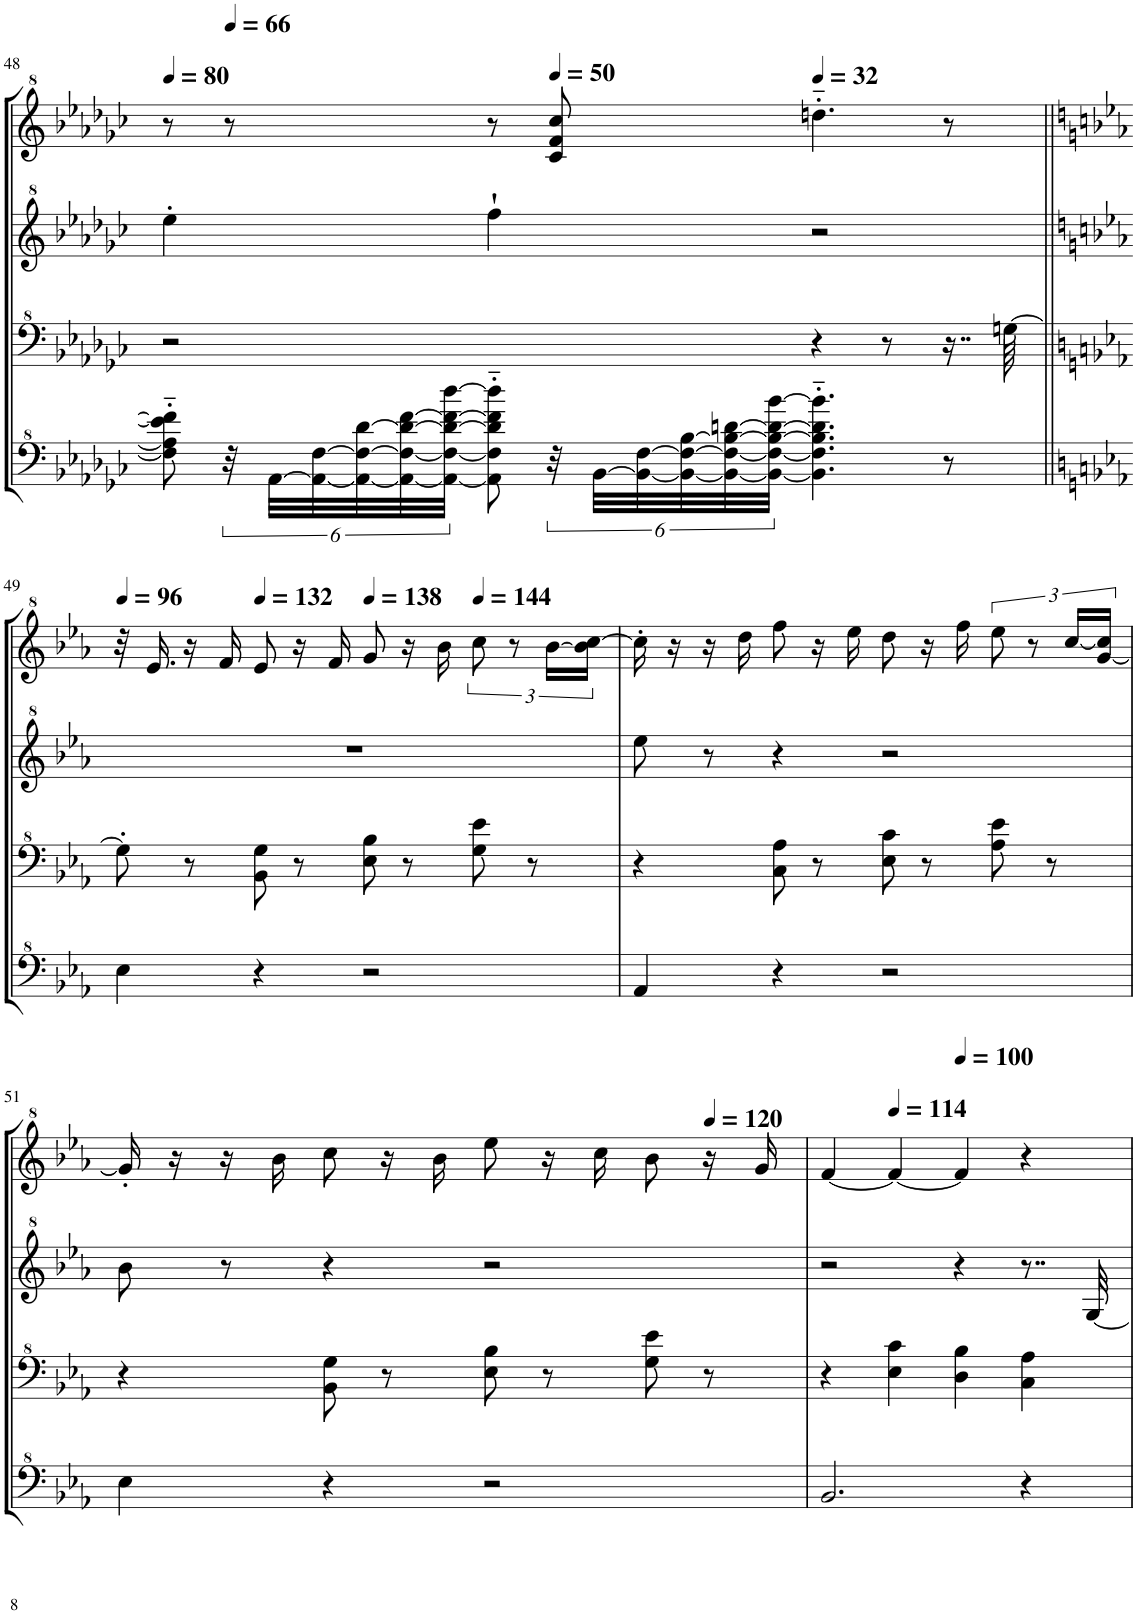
**kern	**kern	**kern	**kern
*part1	*part1	*part1	*part1
*staff4	*staff3	*staff2	*staff1
*I"Model III	*	*	*
!!LO:PB:g=z
*clefF^4	*clefF^4	*clefG^2	*clefG^2
*k[b-e-a-d-g-c-]	*k[b-e-a-d-g-c-]	*k[b-e-a-d-g-c-]	*k[b-e-a-d-g-c-]
*M4/4	*M4/4	*M4/4	*M4/4
*MM80	*MM80	*MM80	*MM80
=48	=48	=48	=48
8f\]'~ 8a-\]'~ 8ee-\]'~ 8ff\]'~	2r	4eee-'\	8r
*	*	*	*MM66
48r	.	.	8r
[48A-\LLL	.	.	.
48A-\_ [48f\	.	.	.
48A-\_ 48f\_ [48dd-\	.	.	.
48A-\_ 48f\_ 48dd-\_ [48ff\	.	.	.
48A-\_ 48f\_ 48dd-\_ 48ff\_ [48ddd-\JJJ	.	.	.
8A-\]'~ 8f\]'~ 8dd-\]'~ 8ff\]'~ 8ddd-\]'~	.	4fff`\	8r
*	*	*	*MM50
48r	.	.	8cc-/ 8ff/ 8ccc-/
[48B-\LLL	.	.	.
48B-\_ [48f\	.	.	.
48B-\_ 48f\_ [48b-\	.	.	.
48B-\_ 48f\_ 48b-\_ [48ddn\	.	.	.
48B-\_ 48f\_ 48b-\_ 48dd\_ [48bb-\JJJ	.	.	.
*	*	*	*MM32
4.B-\]'~ 4.f\]'~ 4.b-\]'~ 4.dd\]'~ 4.bb-\]'~	4r	2r	4.dddn'~\
.	8r	.	.
8r	16..r	.	8r
.	[64gn\	.	.
!!LO:LB:g=z
=49||	=49||	=49||	=49||
*k[b-e-a-]	*k[b-e-a-]	*k[b-e-a-]	*k[b-e-a-]
*	*	*	*MM96
4e-\	8g'\]	1r	32r
.	.	.	16.ee-/
.	8r	.	16r
.	.	.	16ff/
*	*	*	*MM132
4r	8B-\ 8g\	.	8ee-/
.	8r	.	16r
.	.	.	16ff/
*	*	*	*MM138
2r	8e-\ 8b-\	.	8gg/
.	8r	.	16r
.	.	.	16bb-\
*	*	*	*MM144
.	8g\ 8ee-\	.	12ccc\
.	.	.	12r
.	8r	.	.
.	.	.	[24bb-\LL
.	.	.	24bb-\] [24ccc\JJ
=50	=50	=50	=50
4A-/	4r	8eee-\	16ccc'\]
.	.	.	16r
.	.	8r	16r
.	.	.	16ddd\
4r	8c\ 8a-\	4r	8fff\
.	8r	.	16r
.	.	.	16eee-\
2r	8e-\ 8cc\	2r	8ddd\
.	8r	.	16r
.	.	.	16fff\
.	8a-\ 8ee-\	.	12eee-\
.	.	.	12r
.	8r	.	.
.	.	.	[24ccc/LL
.	.	.	[24gg/ 24ccc/]JJ
!!LO:LB:g=z
=51	=51	=51	=51
4e-\	4r	8bb-\	16gg'/]
.	.	.	16r
.	.	8r	16r
.	.	.	16bb-\
4r	8B-\ 8g\	4r	8ccc\
.	8r	.	16r
.	.	.	16bb-\
2r	8e-\ 8b-\	2r	8eee-\
.	8r	.	16r
.	.	.	16ccc\
.	8g\ 8ee-\	.	8bb-\
*	*	*	*MM120
.	8r	.	16r
.	.	.	16gg/
=52	=52	=52	=52
2.B-/	4r	2r	[4ff/
*	*	*	*MM114
.	4e-\ 4cc\	.	4ff/_
*	*	*	*MM100
.	4d\ 4b-\	4r	4ff/]
4r	4c\ 4a-\	8..r	4r
.	.	[32g/	.
=	=	=	=
*-	*-	*-	*-
